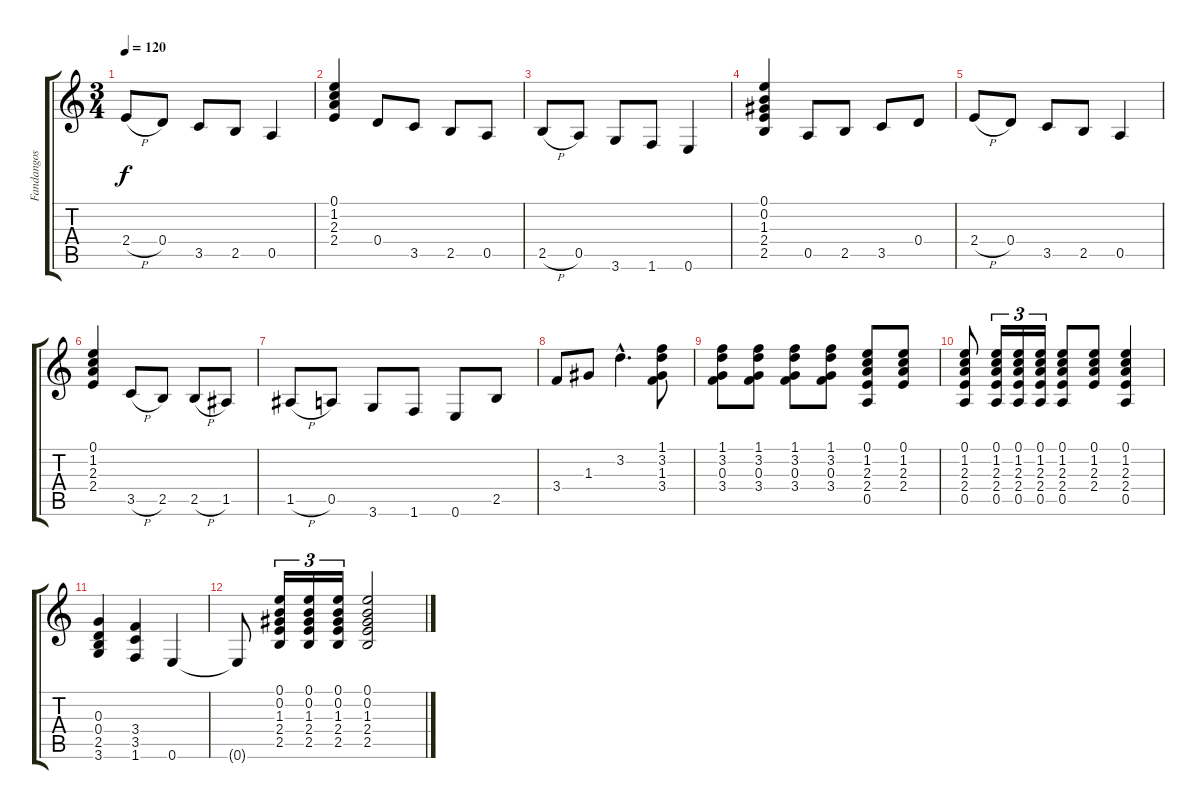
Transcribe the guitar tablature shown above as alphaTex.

\track ("Fandangos" "Fandangos") {instrument acousticguitarnylon}
\staff {score tabs}
\tuning (E4 B3 G3 D3 A2 E2) {hide}
\ts (3 4)
\tempo 120
\clef g2
\ks c
2.4{h}.8{dy f} 0.4.8 3.5.8 2.5.8 0.5.4 |
(0.1 1.2 2.3 2.4).4 0.4.8 3.5.8 2.5.8 0.5.8 |
2.5{h}.8 0.5.8 3.6.8 1.6.8 0.6.4 |
(0.1 0.2 1.3 2.4 2.5).4 0.5.8 2.5.8 3.5.8 0.4.8 |
2.4{h}.8 0.4.8 3.5.8 2.5.8 0.5.4 |
(0.1 1.2 2.3 2.4).4 3.5{h}.8 2.5.8 2.5{h}.8 1.5.8 |
1.5{h}.8 0.5.8 3.6.8 1.6.8 0.6.8 2.5.8 |
3.4.8 1.3.8 3.2{hac}.4{d} (1.1 3.2 1.3 3.4).8 |
(1.1 3.2 0.3 3.4).8 (1.1 3.2 0.3 3.4).8 (1.1 3.2 0.3 3.4).8 (1.1 3.2 0.3 3.4).8 (0.1 1.2 2.3 2.4 0.5).8 (0.1 1.2 2.3 2.4).8 |
(0.1 1.2 2.3 2.4 0.5).8 (0.1 1.2 2.3 2.4 0.5).16{tu (3 2)} (0.1 1.2 2.3 2.4 0.5).16{tu (3 2)} (0.1 1.2 2.3 2.4 0.5).16{tu (3 2)} (0.1 1.2 2.3 2.4 0.5).8 (0.1 1.2 2.3 2.4).8 (0.1 1.2 2.3 2.4 0.5).4 |
(0.3 0.4 2.5 3.6).4 (3.4 3.5 1.6).4 0.6.4 |
0.6{t}.8 (0.1 0.2 1.3 2.4 2.5).16{tu (3 2)} (0.1 0.2 1.3 2.4 2.5).16{tu (3 2)} (0.1 0.2 1.3 2.4 2.5).16{tu (3 2)} (0.1 0.2 1.3 2.4 2.5).2
